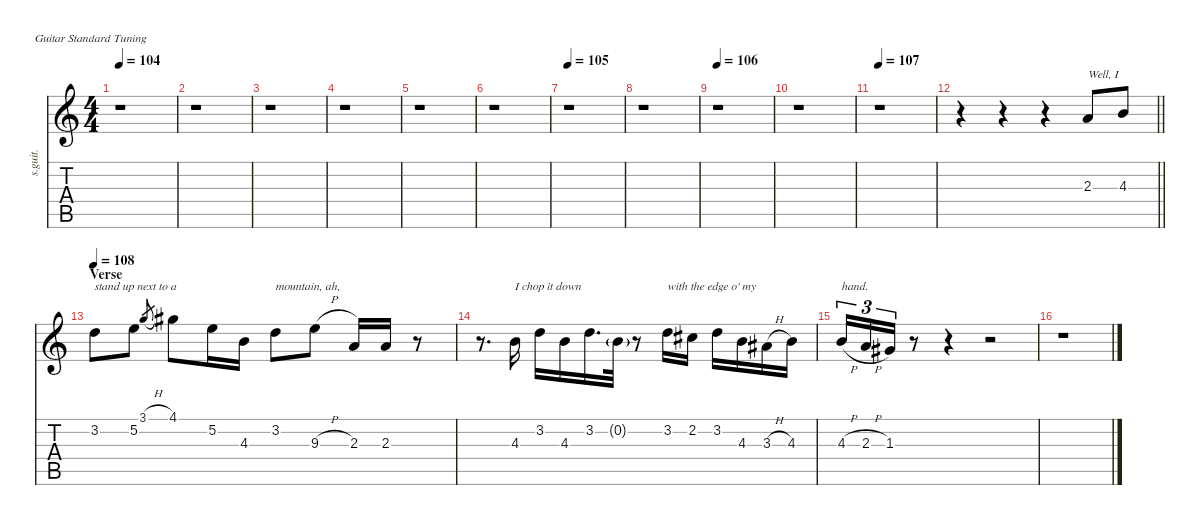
\defaultSystemsLayout 4
\hideDynamics
\bracketExtendMode nobrackets
\otherSystemsTrackNameOrientation horizontal
\track ("Vocal" "s.guit.") {instrument acousticguitarsteel}
\staff {score tabs}
\tuning (E4 B3 G3 D3 A2 E2)
\ts (4 4)
\tempo 104
\clef g2
\ks c
r.1{dy f beam Down} |
r.1{beam Down} |
r.1{beam Down} |
r.1{beam Down} |
r.1{beam Down} |
r.1{beam Down} |
\tempo 105
r.1{beam Down} |
r.1{beam Down} |
\tempo 106
r.1{beam Down} |
r.1{beam Down} |
\tempo 107
r.1{beam Down} |
\barLineRight lightlight
r.4{beam Down} r.4{beam Down} r.4{beam Down} 2.3.8{txt "Well, I" beam Up} 4.3.8{beam Up} |
\section ("" "Verse")
\tempo 108
3.2.8{txt "stand up next to a" beam Down} 5.2.8{beam Down} 3.1{h}.8{gr dy mp beam Up} 4.1{acc #}.8{dy f beam Down} 5.2.16{beam Down} 4.3.16{beam Down} 3.2.8{txt "mountain, ah," beam Down} 9.3{h}.8{beam Down} 2.3.16{beam Up} 2.3.16{beam Up} r.8{beam Up} |
r.8{d beam Down} 4.3.16{txt "I chop it down" beam Down} 3.2.16{beam Down} 4.3.16{beam Down} 3.2.16{d beam Down} 0.2{g}.32{dy pp beam Down} r.8{beam Down} 3.2.16{txt "with the edge o' my" dy f beam Down} 2.2{acc #}.16{beam Down} 3.2.16{beam Down} 4.3.16{beam Down} 3.3{h acc #}.16{beam Down} 4.3.16{beam Down} |
4.3{h}.16{tu (3 2) txt "hand." beam Up} 2.3{h}.16{tu (3 2) beam Up} 1.3{acc #}.16{tu (3 2) beam Up} r.8{beam Up} r.4{beam Up} r.2{beam Up} |
r.1{beam Down}
